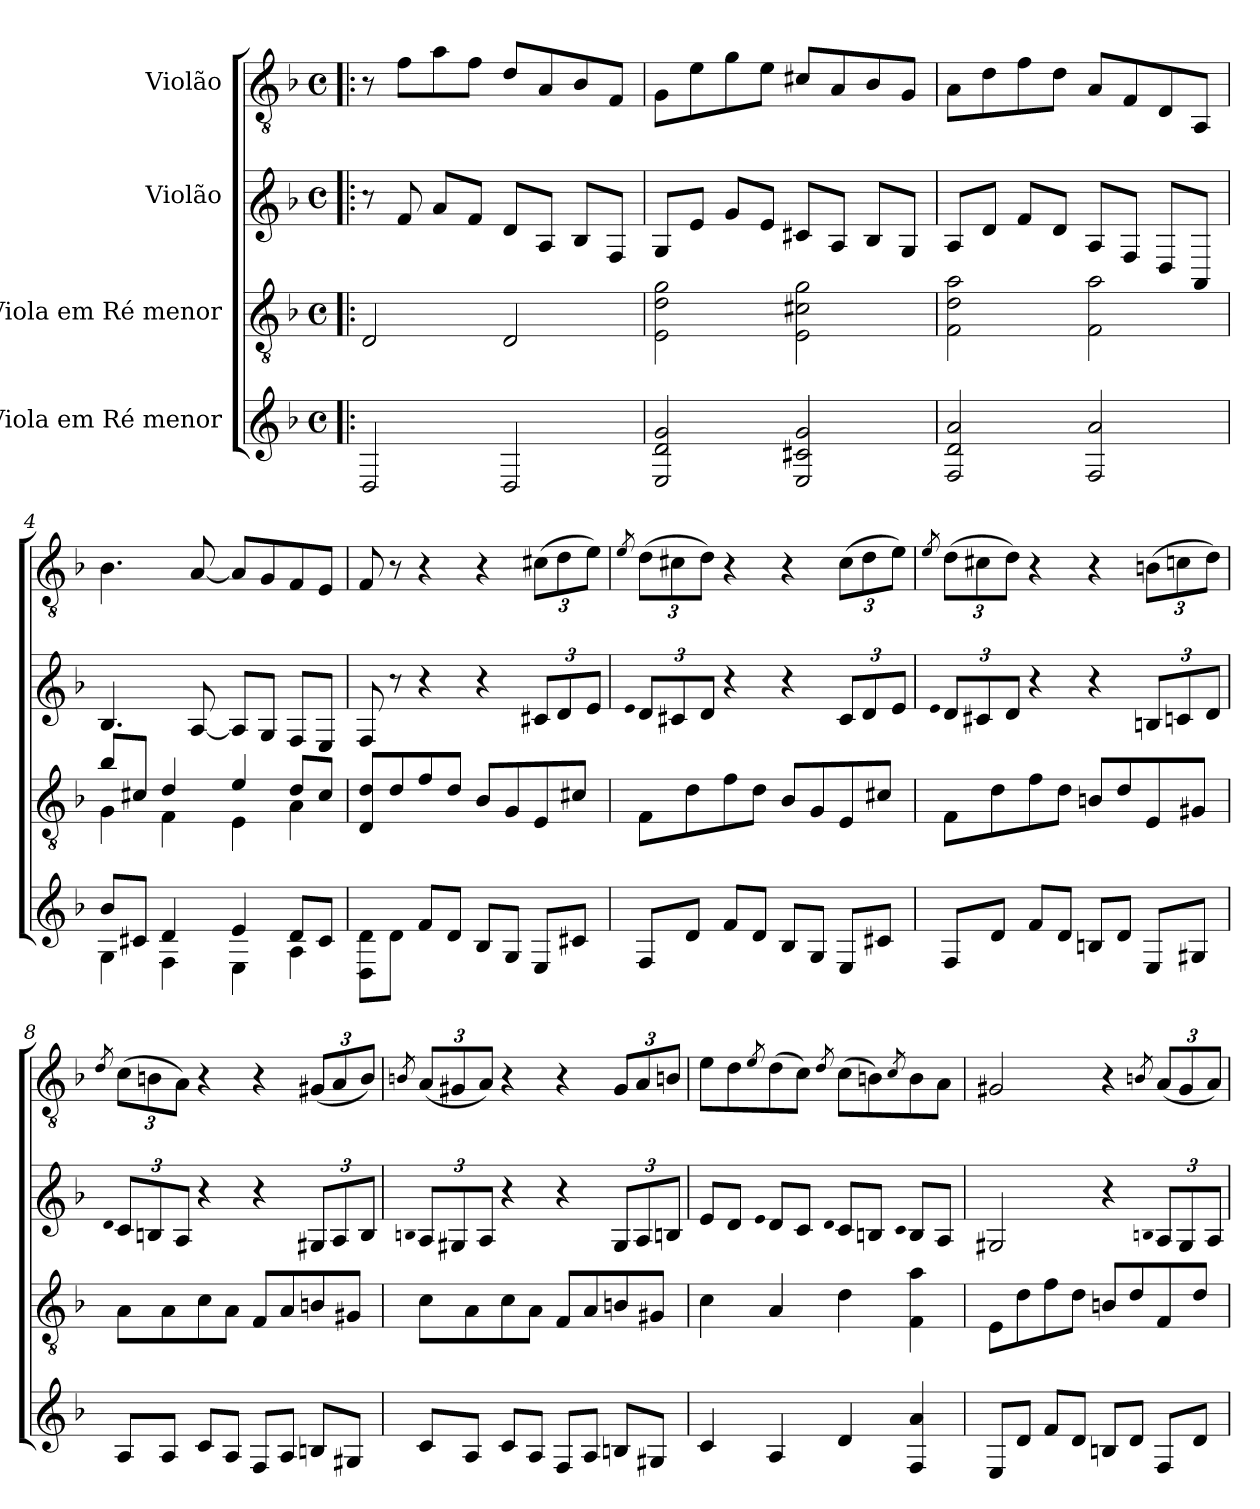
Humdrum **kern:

**kern	**kern	**kern	**kern
*part4	*part3	*part2	*part1
*staff4	*staff3	*staff2	*staff1
*I"Viola em Ré menor	*I"Viola em Ré menor	*I"Violão	*I"Violão
*stria5	*	*stria6	*
*	*clefGv2	*	*clefGv2
*k[b-]	*k[b-]	*k[b-]	*k[b-]
*M4/4	*M4/4	*M4/4	*M4/4
*met(c)	*met(c)	*met(c)	*met(c)
*MM96	*MM96	*MM96	*MM96
=1!|:	=1!|:	=1!|:	=1!|:
2D	2D/	8r	8r
.	.	8f	8f\L
.	.	8aL	8a\
.	.	8fJ	8f\J
2D	2D/	8dL	8d/L
.	.	8AJ	8A/
.	.	8B-L	8B-/
.	.	8FJ	8F/J
=2	=2	=2	=2
2E 2d 2g	2E\ 2d\ 2g\	8GL	8G\L
.	.	8eJ	8e\
.	.	8gL	8g\
.	.	8eJ	8e\J
2E 2c#X 2g	2E\ 2c#X\ 2g\	8c#L	8c#X/L
.	.	8AJ	8A/
.	.	8B-L	8B-/
.	.	8GJ	8G/J
=3	=3	=3	=3
2F 2d 2a	2F\ 2d\ 2a\	8AL	8A\L
.	.	8dJ	8d\
.	.	8fL	8f\
.	.	8dJ	8d\J
2F 2a	2F\ 2a\	8AL	8A/L
.	.	8FJ	8F/
.	.	8DL	8D/
.	.	8AAJ	8AA/J
=4	=4	=4	=4
*^	*^	*	*
8b-L	4G	8b-/L	4G\	4.B-	4.B-\
8c#XJ	.	8c#X/J	.	.	.
4d	4F	4d/	4F\	.	.
.	.	.	.	[8A	[8A/
4e	4E	4e/	4E\	8AL]	8A/L]
.	.	.	.	8GJ	8G/
8dL	4A	8d/L	4A\	8FL	8F/
8c#J	.	8c#/J	.	8EJ	8E/J
*v	*v	*	*	*	*
*	*v	*v	*	*
!!LO:LB:g=z
=5	=5	=5	=5
8D\ 8d\L	8D/ 8d/L	8F	8F/
8dJ	8d/	8r	8r
8fL	8f/	4r	4r
8dJ	8d/J	.	.
8B-L	8B-/L	4r	4r
8GJ	8G/	.	.
*	*	*Xbrackettup	*Xbrackettup
8EL	8E/	12c#L	(>12c#X\L
.	.	12d	12d\
8c#XJ	8c#X/J	.	.
.	.	12eJ	12e\J)
=6	=6	=6	=6
.	.	qe	8qe/
8FL	8F\L	12dL	(>12d\L
.	.	12c#	12c#X\
8dJ	8d\	.	.
.	.	12dJ	12d\J)
8fL	8f\	4r	4r
8dJ	8d\J	.	.
8B-L	8B-/L	4r	4r
8GJ	8G/	.	.
8EL	8E/	12c#L	(>12c#\L
.	.	12d	12d\
8c#XJ	8c#X/J	.	.
.	.	12eJ	12e\J)
=7	=7	=7	=7
.	.	qe	8qe/
8FL	8F\L	12dL	(>12d\L
.	.	12c#	12c#X\
8dJ	8d\	.	.
.	.	12dJ	12d\J)
8fL	8f\	4r	4r
8dJ	8d\J	.	.
8BnL	8Bn/L	4r	4r
8dJ	8d/	.	.
8EL	8E/	12BL	(>12Bn\L
.	.	12c	12cn\
8G#XJ	8G#X/J	.	.
.	.	12dJ	12d\J)
!!LO:LB:g=z
=8	=8	=8	=8
.	.	qd	8qd/
8AL	8A\L	12cL	(>12c\L
.	.	12B	12Bn\
8AJ	8A\	.	.
.	.	12AJ	12A\J)
8cL	8c\	4r	4r
8AJ	8A\J	.	.
8FL	8F/L	4r	4r
8AJ	8A/	.	.
8BnL	8Bn/	12G#L	(<12G#X/L
.	.	12A	12A/
8G#XJ	8G#X/J	.	.
.	.	12BJ	12B/J)
=9	=9	=9	=9
.	.	qB	8qBn/
8cL	8c\L	12AL	(<12A/L
.	.	12G#	12G#X/
8AJ	8A\	.	.
.	.	12AJ	12A/J)
8cL	8c\	4r	4r
8AJ	8A\J	.	.
8FL	8F/L	4r	4r
8AJ	8A/	.	.
8BnL	8Bn/	12G#L	12G#/L
.	.	12A	12A/
8G#XJ	8G#X/J	.	.
.	.	12BJ	12B/J
=10	=10	=10	=10
4c	4c\	8eL	8e\L
.	.	8dJ	8d\
.	.	qe	8qe/
4A	4A/	8dL	(>8d\
.	.	8cJ	8c\J)
.	.	qd	8qd/
4d	4d\	8cL	(>8c\L
.	.	8BJ	8Bn\)
.	.	qc	8qc/
4F 4a	4F\ 4a\	8BL	8B\
.	.	8AJ	8A\J
!!LO:PB:g=z
=11	=11	=11	=11
8EL	8E\L	2G#	2G#X/
8dJ	8d\	.	.
8fL	8f\	.	.
8dJ	8d\J	.	.
8BnL	8Bn/L	4r	4r
8dJ	8d/	.	.
.	.	qB	8qBn/
8FL	8F/	12AL	(<12A/L
.	.	12G#	12G#/
8dJ	8d/J	.	.
.	.	12AJ	12A/J)
=	=	=	=
*-	*-	*-	*-
